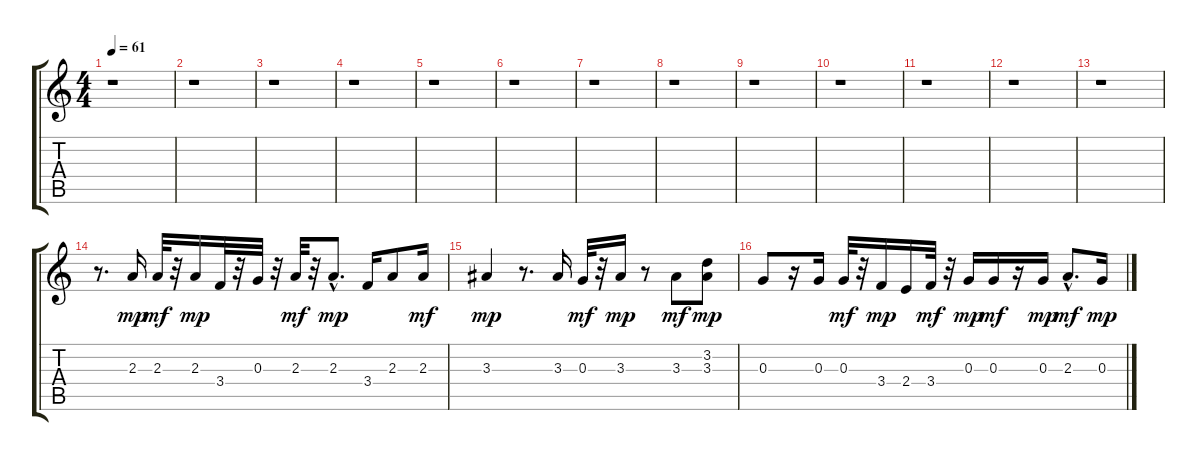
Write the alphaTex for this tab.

\track "" {instrument electricguitarmuted}
\staff {score tabs}
\tuning (E4 B3 G3 D3 A2 E2) {hide}
\ts (4 4)
\tempo 61
\clef g2
\ks c
r.1{dy mp instrument electricguitarmuted} |
r.1 |
r.1 |
r.1 |
r.1 |
r.1 |
r.1 |
r.1 |
r.1 |
r.1 |
r.1 |
r.1 |
r.1 |
r.8{d} 2.3.16 2.3.32{dy mf} r.32 2.3.16{dy mp} 3.4.32 r.32 0.3.32 r.32 2.3.32{dy mf} r.32 2.3{hac}.8{d dy mp} 3.4.16 2.3.8 2.3.16{dy mf} |
3.3.4{dy mp} r.8{d} 3.3.16 0.3.32{dy mf} r.32 3.3.16{dy mp} r.8 3.3.8{dy mf} (3.2 3.3).8{dy mp} |
0.3.8 r.16 0.3.16 0.3.32{dy mf} r.32 3.4.16{dy mp} 2.4.16 3.4.32{dy mf} r.32 0.3.16{dy mp} 0.3.16{dy mf} r.16 0.3.16{dy mp} 2.3{hac}.8{d dy mf} 0.3.16{dy mp}
